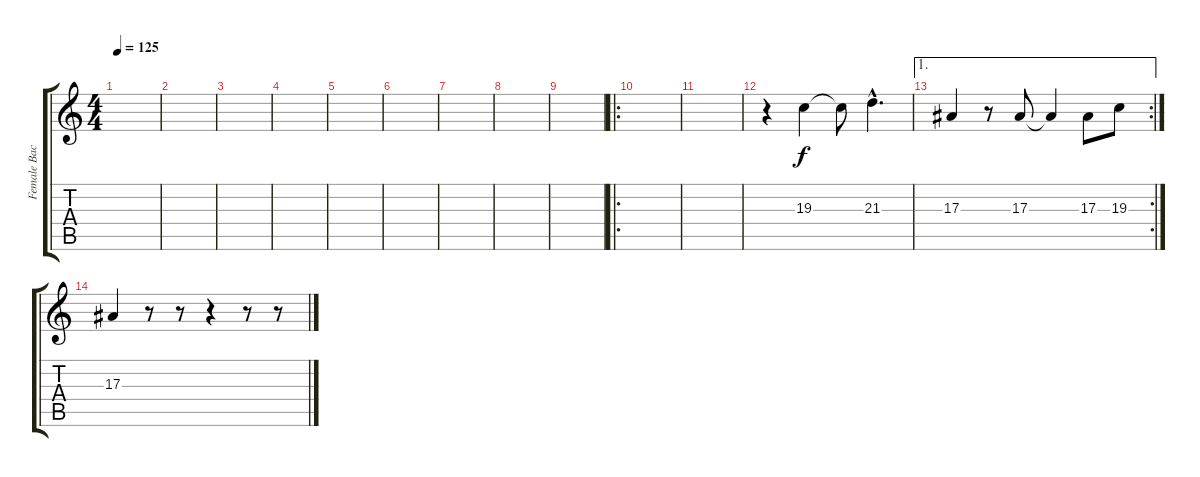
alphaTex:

\track ("Female Backup" "Female Bac") {instrument lead6voice}
\staff {score tabs}
\tuning (D4 A3 F3 C3 G2 D2) {hide}
\ts (4 4)
\tempo 125
\clef g2
\ks c
|
|
|
|
|
|
|
|
|
\ro
|
|
r.4 19.3.4 19.3{t}.8 21.3{hac}.4{d} |
\ae 1
\rc 2
17.3.4 r.8 17.3.8 17.3{t}.4 17.3.8 19.3.8 |
17.3.4 r.8 r.8 r.4 r.8 r.8
